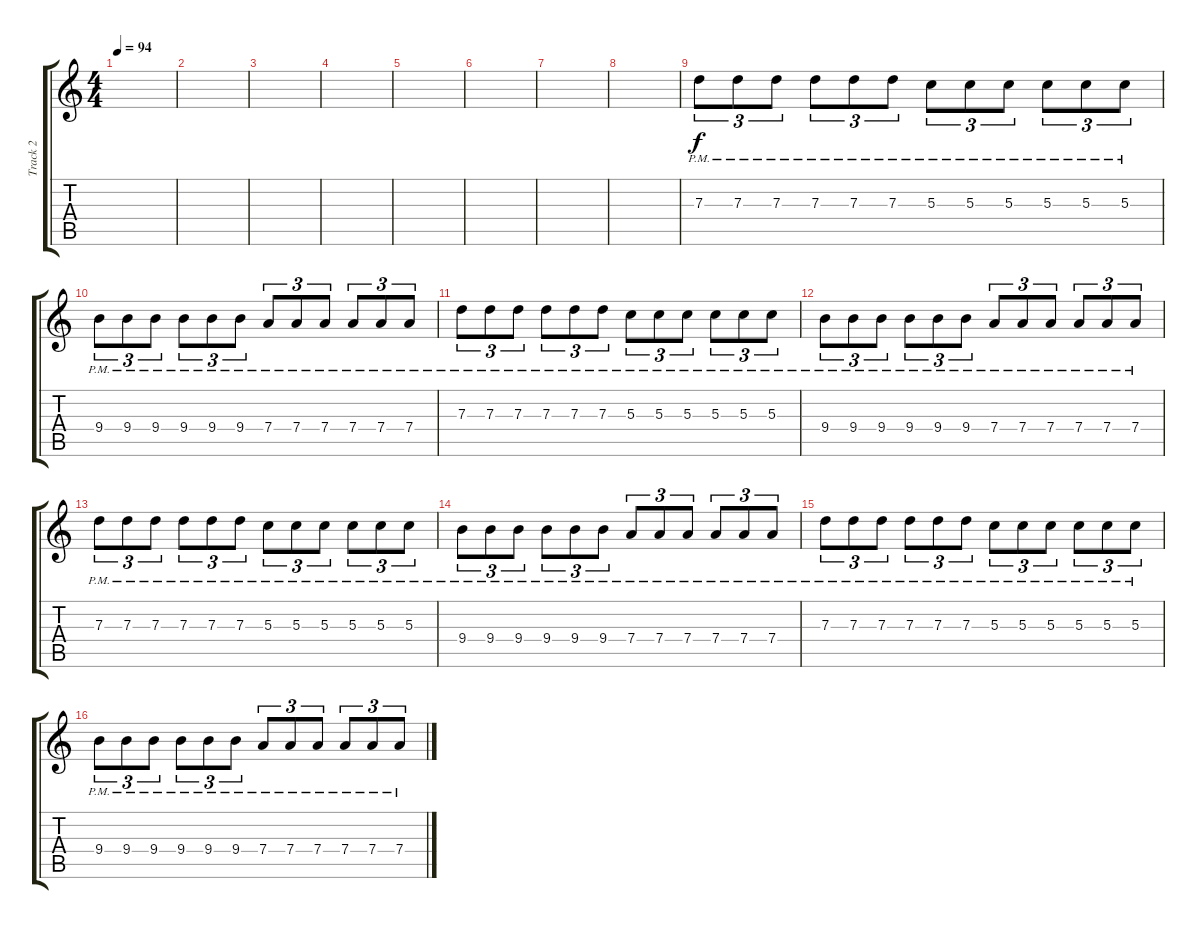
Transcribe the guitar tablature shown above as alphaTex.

\track ("Track 2" "Track 2") {instrument electricguitarjazz}
\staff {score tabs}
\tuning (E4 B3 G3 D3 A2 E2) {hide}
\ts (4 4)
\tempo 94
\clef g2
\ks c
|
|
|
|
|
|
|
|
7.3{pm}.8{tu (3 2)} 7.3{pm}.8{tu (3 2)} 7.3{pm}.8{tu (3 2)} 7.3{pm}.8{tu (3 2)} 7.3{pm}.8{tu (3 2)} 7.3{pm}.8{tu (3 2)} 5.3{pm}.8{tu (3 2)} 5.3{pm}.8{tu (3 2)} 5.3{pm}.8{tu (3 2)} 5.3{pm}.8{tu (3 2)} 5.3{pm}.8{tu (3 2)} 5.3{pm}.8{tu (3 2)} |
9.4{pm}.8{tu (3 2)} 9.4{pm}.8{tu (3 2)} 9.4{pm}.8{tu (3 2)} 9.4{pm}.8{tu (3 2)} 9.4{pm}.8{tu (3 2)} 9.4{pm}.8{tu (3 2)} 7.4{pm}.8{tu (3 2)} 7.4{pm}.8{tu (3 2)} 7.4{pm}.8{tu (3 2)} 7.4{pm}.8{tu (3 2)} 7.4{pm}.8{tu (3 2)} 7.4{pm}.8{tu (3 2)} |
7.3{pm}.8{tu (3 2)} 7.3{pm}.8{tu (3 2)} 7.3{pm}.8{tu (3 2)} 7.3{pm}.8{tu (3 2)} 7.3{pm}.8{tu (3 2)} 7.3{pm}.8{tu (3 2)} 5.3{pm}.8{tu (3 2)} 5.3{pm}.8{tu (3 2)} 5.3{pm}.8{tu (3 2)} 5.3{pm}.8{tu (3 2)} 5.3{pm}.8{tu (3 2)} 5.3{pm}.8{tu (3 2)} |
9.4{pm}.8{tu (3 2)} 9.4{pm}.8{tu (3 2)} 9.4{pm}.8{tu (3 2)} 9.4{pm}.8{tu (3 2)} 9.4{pm}.8{tu (3 2)} 9.4{pm}.8{tu (3 2)} 7.4{pm}.8{tu (3 2)} 7.4{pm}.8{tu (3 2)} 7.4{pm}.8{tu (3 2)} 7.4{pm}.8{tu (3 2)} 7.4{pm}.8{tu (3 2)} 7.4{pm}.8{tu (3 2)} |
7.3{pm}.8{tu (3 2)} 7.3{pm}.8{tu (3 2)} 7.3{pm}.8{tu (3 2)} 7.3{pm}.8{tu (3 2)} 7.3{pm}.8{tu (3 2)} 7.3{pm}.8{tu (3 2)} 5.3{pm}.8{tu (3 2)} 5.3{pm}.8{tu (3 2)} 5.3{pm}.8{tu (3 2)} 5.3{pm}.8{tu (3 2)} 5.3{pm}.8{tu (3 2)} 5.3{pm}.8{tu (3 2)} |
9.4{pm}.8{tu (3 2)} 9.4{pm}.8{tu (3 2)} 9.4{pm}.8{tu (3 2)} 9.4{pm}.8{tu (3 2)} 9.4{pm}.8{tu (3 2)} 9.4{pm}.8{tu (3 2)} 7.4{pm}.8{tu (3 2)} 7.4{pm}.8{tu (3 2)} 7.4{pm}.8{tu (3 2)} 7.4{pm}.8{tu (3 2)} 7.4{pm}.8{tu (3 2)} 7.4{pm}.8{tu (3 2)} |
7.3{pm}.8{tu (3 2)} 7.3{pm}.8{tu (3 2)} 7.3{pm}.8{tu (3 2)} 7.3{pm}.8{tu (3 2)} 7.3{pm}.8{tu (3 2)} 7.3{pm}.8{tu (3 2)} 5.3{pm}.8{tu (3 2)} 5.3{pm}.8{tu (3 2)} 5.3{pm}.8{tu (3 2)} 5.3{pm}.8{tu (3 2)} 5.3{pm}.8{tu (3 2)} 5.3{pm}.8{tu (3 2)} |
9.4{pm}.8{tu (3 2)} 9.4{pm}.8{tu (3 2)} 9.4{pm}.8{tu (3 2)} 9.4{pm}.8{tu (3 2)} 9.4{pm}.8{tu (3 2)} 9.4{pm}.8{tu (3 2)} 7.4{pm}.8{tu (3 2)} 7.4{pm}.8{tu (3 2)} 7.4{pm}.8{tu (3 2)} 7.4{pm}.8{tu (3 2)} 7.4{pm}.8{tu (3 2)} 7.4{pm}.8{tu (3 2)}
